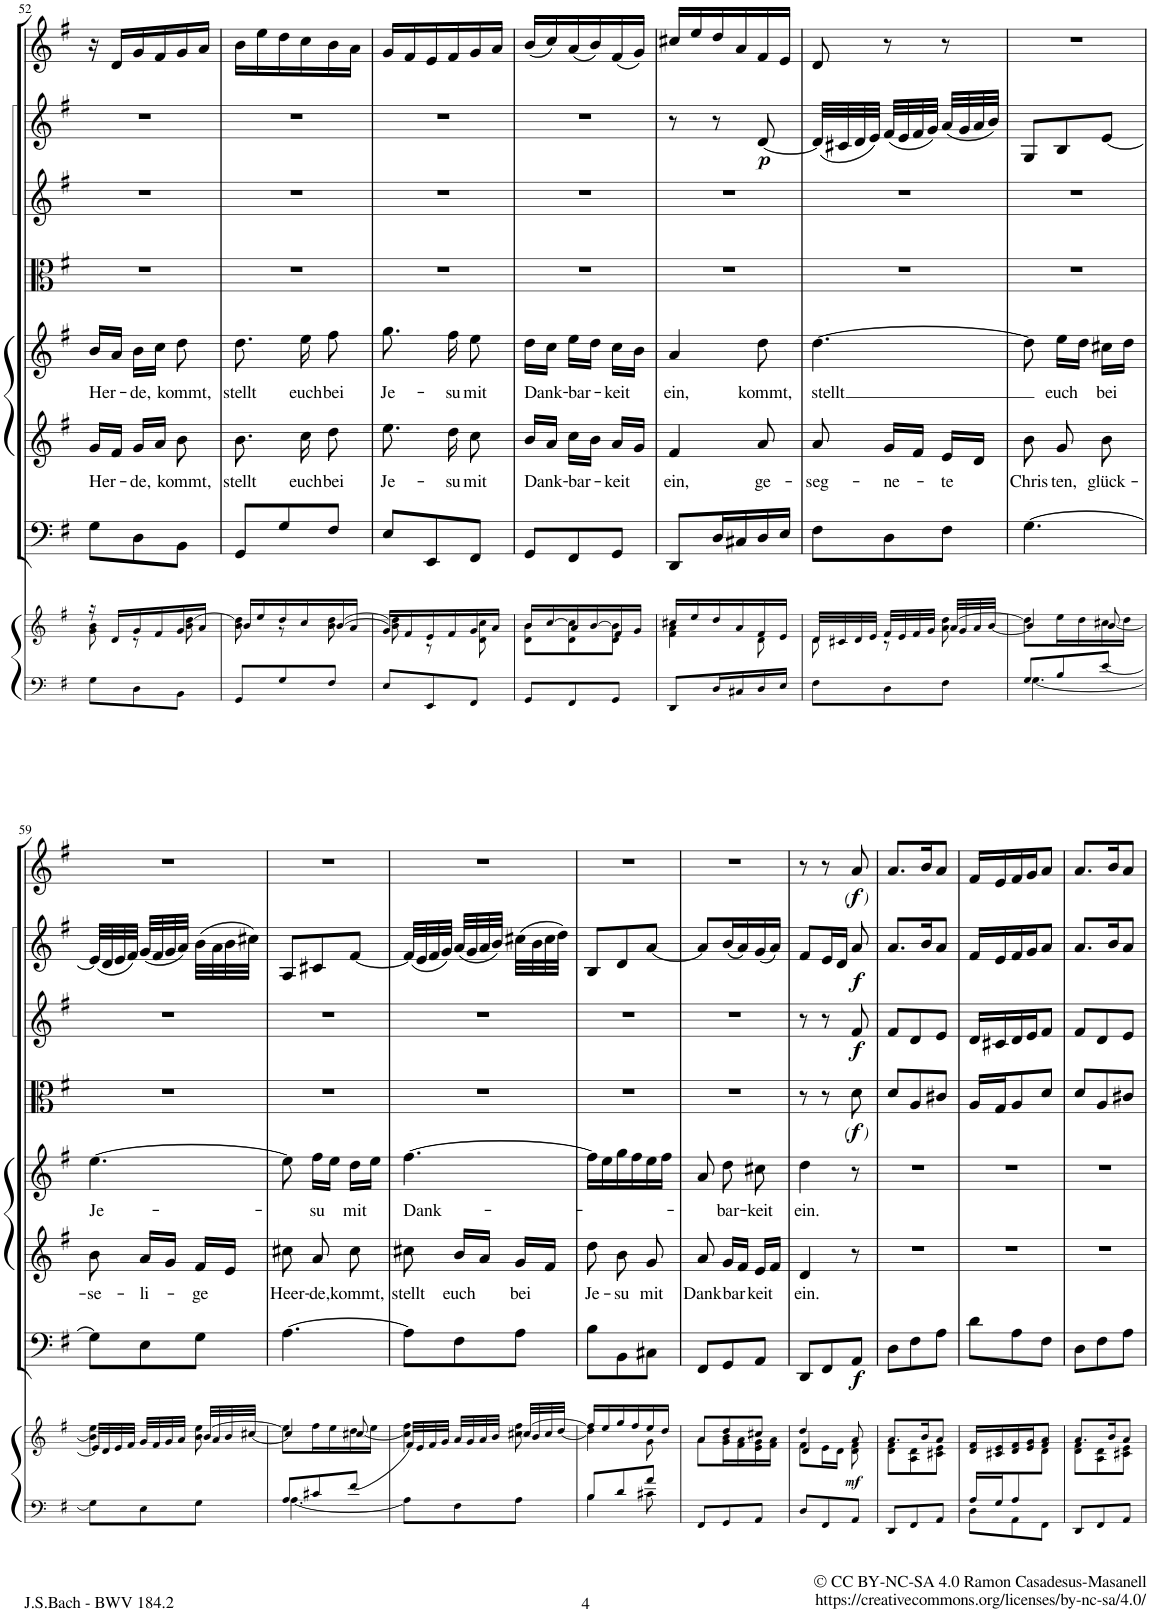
**kern	**kern	**dynam	**kern	**dynam	**kern	**text	**kern	**text	**kern	**dynam	**kern	**dynam	**kern	**dynam	**kern	**dynam
*part8	*part8	*part8	*part7	*part7	*part6	*part6	*part5	*part5	*part4	*part4	*part3	*part3	*part2	*part2	*part1	*part1
*staff9	*staff8	*staff8/9	*staff7	*staff7	*staff6	*staff6	*staff5	*staff5	*staff4	*staff4	*staff3	*staff3	*staff2	*staff2	*staff1	*staff1
*I"Piano reduction	*	*	*I"Continuo	*	*I"Alto	*	*I"Soprano	*	*I"Viola	*	*I"Violino II	*	*I"Violino I	*	*I"Flauto traverso I.II.	*
*I'Pno	*	*	*	*	*	*	*	*	*I'Vla	*	*I'Vln	*	*I'Vln	*	*I'Fl	*
!!LO:PB:g=z
*clefF4	*clefG2	*	*clefF4	*	*clefG2	*	*clefG2	*	*clefC3	*	*clefG2	*	*clefG2	*	*clefG2	*
*k[f#]	*k[f#]	*	*k[f#]	*	*k[f#]	*	*k[f#]	*	*k[f#]	*	*k[f#]	*	*k[f#]	*	*k[f#]	*
*M3/8	*M3/8	*	*M3/8	*	*M3/8	*	*M3/8	*	*M3/8	*	*M3/8	*	*M3/8	*	*M3/8	*
=52	=52	=52	=52	=52	=52	=52	=52	=52	=52	=52	=52	=52	=52	=52	=52	=52
*	*^	*	*	*	*	*	*	*	*	*	*	*	*	*	*	*
!	!	!	!	!	!	!	!LO:LY:b	!	!LO:LY:b	!	!	!	!	!	!	!	!
8G\L	16r	8g\ 8b\	.	8G\L	.	16g/LL	Her-	16b/LL	Her-	4.r	.	4.r	.	4.r	.	16r	.
.	16d/LL	.	.	.	.	16f#/JJ	.	16a/JJ	.	.	.	.	.	.	.	16d/LL	.
!	!	!	!	!	!	!	!LO:LY:b	!	!LO:LY:b	!	!	!	!	!	!	!	!
8D\	16g/	8r	.	8D\	.	16g/LL	-de,	16b\LL	-de,	.	.	.	.	.	.	16g/	.
.	16f#/	.	.	.	.	16a/JJ	.	16cc\JJ	.	.	.	.	.	.	.	16f#/	.
!	!	!	!	!	!	!	!LO:LY:b	!	!LO:LY:b	!	!	!	!	!	!	!	!
8BB\J	16g/	8b\ [>8dd\	.	8BB\J	.	8b\	kommt,	8dd\	kommt,	.	.	.	.	.	.	16g/	.
.	16a/JJ	.	.	.	.	.	.	.	.	.	.	.	.	.	.	16a/JJ	.
=53	=53	=53	=53	=53	=53	=53	=53	=53	=53	=53	=53	=53	=53	=53	=53	=53	=53
!	!	!	!	!	!	!	!LO:LY:b	!	!LO:LY:b	!	!	!	!	!	!	!	!
8GG/L	16b/LL	8b\ 8dd\]	.	8GG/L	.	8.b\	stellt	8.dd\	stellt	4.r	.	4.r	.	4.r	.	16b\LL	.
.	16ee/	.	.	.	.	.	.	.	.	.	.	.	.	.	.	16ee\	.
8G/	16dd/	8r	.	8G/	.	.	.	.	.	.	.	.	.	.	.	16dd\	.
!	!	!	!	!	!	!	!LO:LY:b	!	!LO:LY:b	!	!	!	!	!	!	!	!
.	16cc/	.	.	.	.	16cc\	euch	16ee\	euch	.	.	.	.	.	.	16cc\	.
!	!	!	!	!	!	!	!LO:LY:b	!	!LO:LY:b	!	!	!	!	!	!	!	!
8F#/J	16b/	[>8b\ [>8dd\	.	8F#/J	.	8dd\	bei	8ff#\	bei	.	.	.	.	.	.	16b\	.
.	16a/JJ	.	.	.	.	.	.	.	.	.	.	.	.	.	.	16a\JJ	.
=54	=54	=54	=54	=54	=54	=54	=54	=54	=54	=54	=54	=54	=54	=54	=54	=54	=54
!	!	!	!	!	!	!	!LO:LY:b	!	!LO:LY:b	!	!	!	!	!	!	!	!
8E/L	16g/LL	8b\] 8dd\]	.	8E/L	.	8.ee\	Je-	8.gg\	Je-	4.r	.	4.r	.	4.r	.	16g/LL	.
.	16f#/	.	.	.	.	.	.	.	.	.	.	.	.	.	.	16f#/	.
8EE/	16e/	8r	.	8EE/	.	.	.	.	.	.	.	.	.	.	.	16e/	.
!	!	!	!	!	!	!	!LO:LY:b	!	!LO:LY:b	!	!	!	!	!	!	!	!
.	16f#/	.	.	.	.	16dd\	-su	16ff#\	-su	.	.	.	.	.	.	16f#/	.
!	!	!	!	!	!	!	!LO:LY:b	!	!LO:LY:b	!	!	!	!	!	!	!	!
8FF#/J	16g/	8d\ 8cc\	.	8FF#/J	.	8cc\	mit	8ee\	mit	.	.	.	.	.	.	16g/	.
.	16a/JJ	.	.	.	.	.	.	.	.	.	.	.	.	.	.	16a/JJ	.
=55	=55	=55	=55	=55	=55	=55	=55	=55	=55	=55	=55	=55	=55	=55	=55	=55	=55
!	!	!	!	!	!	!	!LO:LY:b	!	!LO:LY:b	!	!	!	!	!	!	!	!
8GG/L	16b/LL	8d\ 8b\L	.	8GG/L	.	16b/LL	Dank-	16dd\LL	Dank-	4.r	.	4.r	.	4.r	.	(16b/LL	.
.	[16cc/	.	.	.	.	16a/JJ	.	16cc\JJ	.	.	.	.	.	.	.	16cc/)	.
!	!	!	!	!	!	!	!LO:LY:b	!	!LO:LY:b	!	!	!	!	!	!	!	!
8FF#/	16a/	8d\ 8cc\]	.	8FF#/	.	16cc\LL	-bar-	16ee\LL	-bar-	.	.	.	.	.	.	(16a/	.
.	[16b/	.	.	.	.	16b\JJ	.	16dd\JJ	.	.	.	.	.	.	.	16b/)	.
!	!	!	!	!	!	!	!LO:LY:b	!	!LO:LY:b	!	!	!	!	!	!	!	!
8GG/J	16f#/	8d\ 8b\]J	.	8GG/J	.	16a/LL	-keit	16cc\LL	-keit	.	.	.	.	.	.	(16f#/	.
.	16g/JJ	.	.	.	.	16g/JJ	.	16b\JJ	.	.	.	.	.	.	.	16g/JJ)	.
=56	=56	=56	=56	=56	=56	=56	=56	=56	=56	=56	=56	=56	=56	=56	=56	=56	=56
!	!	!	!	!	!	!	!LO:LY:b	!	!LO:LY:b	!	!	!	!	!	!	!	!
8DD/L	16cc#X/LL	4f#\ 4a\	.	8DD/L	.	4f#/	ein,	4a/	ein,	4.r	.	4.r	.	8r	.	16cc#X/LL	.
.	16ee/	.	.	.	.	.	.	.	.	.	.	.	.	.	.	16ee/	.
16D/L	16dd/	.	.	16D/L	.	.	.	.	.	.	.	.	.	8r	.	16dd/	.
16C#X/	16a/	.	.	16C#X/	.	.	.	.	.	.	.	.	.	.	.	16a/	.
!	!	!	!	!	!	!	!LO:LY:b	!	!LO:LY:b	!	!	!	!	!	!LO:DY:b	!	!
16D/	16f#/	8d\	.	16D/	.	8a/	ge-	8dd\	kommt,	.	.	.	.	[8d/	p	16f#/	.
16E/JJ	16e/JJ	.	.	16E/JJ	.	.	.	.	.	.	.	.	.	.	.	16e/JJ	.
=57	=57	=57	=57	=57	=57	=57	=57	=57	=57	=57	=57	=57	=57	=57	=57	=57	=57
!	!	!	!	!	!	!	!LO:LY:b	!	!LO:LY:b	!	!	!	!	!	!	!	!
8F#\L	32d/LLL	8d\	.	8F#\L	.	8a/	-seg-	[4.dd\	stellt	4.r	.	4.r	.	(32d/LLL]	.	8d/	.
.	32c#X/	.	.	.	.	.	.	.	.	.	.	.	.	32c#X/	.	.	.
.	32d/	.	.	.	.	.	.	.	.	.	.	.	.	32d/	.	.	.
.	32e/JJJ	.	.	.	.	.	.	.	.	.	.	.	.	32e/JJJ)	.	.	.
!	!	!	!	!	!	!	!LO:LY:b	!	!	!	!	!	!	!	!	!	!
8D\	32f#/LLL	8r	.	8D\	.	16g/LL	-ne-	.	.	.	.	.	.	(32f#/LLL	.	8r	.
.	32e/	.	.	.	.	.	.	.	.	.	.	.	.	32e/	.	.	.
.	32f#/	.	.	.	.	16f#/JJ	.	.	.	.	.	.	.	32f#/	.	.	.
.	32g/JJJ	.	.	.	.	.	.	.	.	.	.	.	.	32g/JJJ)	.	.	.
!	!	!	!	!	!	!	!LO:LY:b	!	!	!	!	!	!	!	!	!	!
8F#\J	32a/LLL	8a\ [>8dd\	.	8F#\J	.	16e/LL	-te	.	.	.	.	.	.	(32a/LLL	.	8r	.
.	32g/	.	.	.	.	.	.	.	.	.	.	.	.	32g/	.	.	.
.	32a/	.	.	.	.	16d/JJ	.	.	.	.	.	.	.	32a/	.	.	.
.	[<32b/JJJ	.	.	.	.	.	.	.	.	.	.	.	.	32b/JJJ)	.	.	.
=58	=58	=58	=58	=58	=58	=58	=58	=58	=58	=58	=58	=58	=58	=58	=58	=58	=58
*^	*	*	*	*	*	*	*	*	*	*	*	*	*	*	*	*	*
!	!	!	!	!	!	!	!	!LO:LY:b	!	!	!	!	!	!	!	!	!	!
8G/L	[4.G\	4b/]	8dd\L]	.	[4.G\	.	8b\	Chris-	8dd\]	.	4.r	.	4.r	.	8G/L	.	4.r	.
!	!	!	!	!	!	!	!	!LO:LY:b	!	!LO:LY:b	!	!	!	!	!	!	!	!
8B/	.	.	16ee\L	.	.	.	8g/	-ten,	16ee\LL	euch	.	.	.	.	8B/	.	.	.
.	.	.	16dd\	.	.	.	.	.	16dd\JJ	.	.	.	.	.	.	.	.	.
!	!	!	!	!	!	!	!	!LO:LY:b	!	!LO:LY:b	!	!	!	!	!	!	!	!
[<8e/J	.	[<8b/	16cc#X\	.	.	.	8b\	glück-	16cc#X\LL	bei	.	.	.	.	[8e/J	.	.	.
.	.	.	16dd\JJ	.	.	.	.	.	16dd\JJ	.	.	.	.	.	.	.	.	.
*v	*v	*	*	*	*	*	*	*	*	*	*	*	*	*	*	*	*	*
!!LO:LB:g=z
=59	=59	=59	=59	=59	=59	=59	=59	=59	=59	=59	=59	=59	=59	=59	=59	=59	=59
!	!	!	!	!	!	!	!LO:LY:b	!	!LO:LY:b	!	!	!	!	!	!	!	!
8G\L]	32e/LLL]	4b\] 4ee\	.	8G\L]	.	8b\	-se-	[4.ee\	Je-	4.r	.	4.r	.	(32e/LLL]	.	4.r	.
.	32d/	.	.	.	.	.	.	.	.	.	.	.	.	32d/	.	.	.
.	32e/	.	.	.	.	.	.	.	.	.	.	.	.	32e/	.	.	.
.	32f#/JJJ	.	.	.	.	.	.	.	.	.	.	.	.	32f#/JJJ)	.	.	.
!	!	!	!	!	!	!	!LO:LY:b	!	!	!	!	!	!	!	!	!	!
8E\	32g/LLL	.	.	8E\	.	16a/LL	-li-	.	.	.	.	.	.	(32g/LLL	.	.	.
.	32f#/	.	.	.	.	.	.	.	.	.	.	.	.	32f#/	.	.	.
.	32g/	.	.	.	.	16g/JJ	.	.	.	.	.	.	.	32g/	.	.	.
.	32a/JJJ	.	.	.	.	.	.	.	.	.	.	.	.	32a/JJJ)	.	.	.
!	!	!	!	!	!	!	!LO:LY:b	!	!	!	!	!	!	!	!	!	!
8G\J	32b/LLL	8b\ [>8ee\	.	8G\J	.	16f#/LL	-ge	.	.	.	.	.	.	(32b\LLL	.	.	.
.	32a/	.	.	.	.	.	.	.	.	.	.	.	.	32a\	.	.	.
.	32b/	.	.	.	.	16e/JJ	.	.	.	.	.	.	.	32b\	.	.	.
.	[<32cc#X/JJJ	.	.	.	.	.	.	.	.	.	.	.	.	32cc#X\JJJ)	.	.	.
=60	=60	=60	=60	=60	=60	=60	=60	=60	=60	=60	=60	=60	=60	=60	=60	=60	=60
*^	*	*	*	*	*	*	*	*	*	*	*	*	*	*	*	*	*
!	!	!	!	!	!	!	!	!LO:LY:b	!	!	!	!	!	!	!	!	!	!
8A/L	[4.A\	4cc#/]	8ee\L]	.	[4.A\	.	8cc#X\	Heer-	8ee\]	.	4.r	.	4.r	.	8A/L	.	4.r	.
!	!	!	!	!	!	!	!	!LO:LY:b	!	!LO:LY:b	!	!	!	!	!	!	!	!
8c#X/	.	.	16ff#\L	.	.	.	8a/	-de,	16ff#\LL	-su	.	.	.	.	8c#X/	.	.	.
.	.	.	16ee\	.	.	.	.	.	16ee\JJ	.	.	.	.	.	.	.	.	.
!	!	!	!	!	!	!	!	!LO:LY:b	!	!LO:LY:b	!	!	!	!	!	!	!	!
[<8f#/J	.	[<8cc#X/	16dd\	.	.	.	8cc#\	kommt,	16dd\LL	mit	.	.	.	.	[8f#/J	.	.	.
.	.	.	16ee\JJ	.	.	.	.	.	16ee\JJ	.	.	.	.	.	.	.	.	.
*v	*v	*	*	*	*	*	*	*	*	*	*	*	*	*	*	*	*	*
=61	=61	=61	=61	=61	=61	=61	=61	=61	=61	=61	=61	=61	=61	=61	=61	=61	=61
!	!	!	!	!	!	!	!LO:LY:b	!	!LO:LY:b	!	!	!	!	!	!	!	!
8A\L]	32f#/LLL]	4cc#\] 4ff#\	.	8A\L]	.	8cc#X\	stellt	[4.ff#\	Dank-	4.r	.	4.r	.	(32f#/LLL]	.	4.r	.
.	32e/	.	.	.	.	.	.	.	.	.	.	.	.	32e/	.	.	.
.	32f#/	.	.	.	.	.	.	.	.	.	.	.	.	32f#/	.	.	.
.	32g/JJJ	.	.	.	.	.	.	.	.	.	.	.	.	32g/JJJ)	.	.	.
!	!	!	!	!	!	!	!LO:LY:b	!	!	!	!	!	!	!	!	!	!
8F#\	32a/LLL	.	.	8F#\	.	16b/LL	euch	.	.	.	.	.	.	(32a/LLL	.	.	.
.	32g/	.	.	.	.	.	.	.	.	.	.	.	.	32g/	.	.	.
.	32a/	.	.	.	.	16a/JJ	.	.	.	.	.	.	.	32a/	.	.	.
.	32b/JJJ	.	.	.	.	.	.	.	.	.	.	.	.	32b/JJJ)	.	.	.
!	!	!	!	!	!	!	!LO:LY:b	!	!	!	!	!	!	!	!	!	!
8A\J	32cc#X/LLL	8cc#\ [>8ff#\	.	8A\J	.	16g/LL	bei	.	.	.	.	.	.	(32cc#X\LLL	.	.	.
.	32b/	.	.	.	.	.	.	.	.	.	.	.	.	32b\	.	.	.
.	32cc#/	.	.	.	.	16f#/JJ	.	.	.	.	.	.	.	32cc#\	.	.	.
.	[<32dd/JJJ	.	.	.	.	.	.	.	.	.	.	.	.	32dd\JJJ)	.	.	.
=62	=62	=62	=62	=62	=62	=62	=62	=62	=62	=62	=62	=62	=62	=62	=62	=62	=62
*^	*	*	*	*	*	*	*	*	*	*	*	*	*	*	*	*	*
!	!	!	!	!	!	!	!	!LO:LY:b	!	!	!	!	!	!	!	!	!	!
8B/L	4B\	16ff#/LL]	4dd\]	.	8B\L	.	8dd\	Je-	16ff#\LL]	.	4.r	.	4.r	.	8B/L	.	4.r	.
.	.	16ee/	.	.	.	.	.	.	16ee\	.	.	.	.	.	.	.	.	.
!	!	!	!	!	!	!	!	!LO:LY:b	!	!	!	!	!	!	!	!	!	!
8d/	.	16gg/	.	.	8BB\	.	8b\	-su	16gg\	.	.	.	.	.	8d/	.	.	.
.	.	16ff#/	.	.	.	.	.	.	16ff#\	.	.	.	.	.	.	.	.	.
!	!	!	!	!	!	!	!	!LO:LY:b	!	!	!	!	!	!	!	!	!	!
8a/J	8c#X\	16ee/	8g\	.	8C#X\J	.	8g/	mit	16ee\	.	.	.	.	.	[8a/J	.	.	.
.	.	16dd/JJ	.	.	.	.	.	.	16ff#\JJ	.	.	.	.	.	.	.	.	.
*v	*v	*	*	*	*	*	*	*	*	*	*	*	*	*	*	*	*	*
=63	=63	=63	=63	=63	=63	=63	=63	=63	=63	=63	=63	=63	=63	=63	=63	=63	=63
!	!	!	!	!	!	!	!LO:LY:b	!	!	!	!	!	!	!	!	!	!
8FF#/L	8a/L	8a\L	.	8FF#/L	.	8a/	Dank-	8a/	.	4.r	.	4.r	.	8a/L]	.	4.r	.
!	!	!	!	!	!	!	!LO:LY:b	!	!LO:LY:b	!	!	!	!	!	!	!	!
8GG/	8dd/	16g\ 16b\L	.	8GG/	.	16g/LL	-bar-	8dd\	-bar-	.	.	.	.	(16b/L	.	.	.
.	.	16f#\ 16a\	.	.	.	16f#/JJ	.	.	.	.	.	.	.	16a/)	.	.	.
!	!	!	!	!	!	!	!LO:LY:b	!	!LO:LY:b	!	!	!	!	!	!	!	!
8AA/J	8cc#X/J	16e\ 16g\	.	8AA/J	.	16e/LL	-keit	8cc#X\	-keit	.	.	.	.	(16g/	.	.	.
.	.	16f#\ 16a\JJ	.	.	.	16f#/JJ	.	.	.	.	.	.	.	16a/JJ)	.	.	.
=64	=64	=64	=64	=64	=64	=64	=64	=64	=64	=64	=64	=64	=64	=64	=64	=64	=64
*	*	*^	*	*	*	*	*	*	*	*	*	*	*	*	*	*	*
!	!	!	!	!	!	!	!	!LO:LY:b	!	!LO:LY:b	!	!	!	!	!	!	!	!
8D/L	4dd/	8f#\L	4d/	.	8DD/L	.	4d/	ein.	4dd\	ein.	8r	.	8r	.	8f#/L	.	8r	.
8FF#/	.	16e\L	.	.	8FF#/	.	.	.	.	.	8r	.	8r	.	16e/L	.	8r	.
.	.	16d\JJ	.	.	.	.	.	.	.	.	.	.	.	.	16d/JJ	.	.	.
!	!	!	!	!LO:DY:b	!	!LO:DY:b	!	!	!	!	!	!LO:DY:b	!	!	!	!	!	!
!	!	!	!	!	!	!	!	!	!	!	!	!LO:DY:n=1:b	!	!	!	!	!	!
!	!	!	!	!	!	!	!	!	!	!	!	!LO:DY:n=2:b	!	!LO:DY:b	!	!LO:DY:b	!	!LO:DY:b
!	!	!	!	!	!	!	!	!	!	!	!	!	!	!	!	!	!	!LO:DY:n=1:b
!	!	!	!	!	!	!	!	!	!	!	!	!	!	!	!	!	!	!LO:DY:n=2:b
8AA/J	8a/	8d\ 8f#\	8ryy	mf	8AA/J	f	8r	.	8r	.	8d\	other-dynamics f other-dynamics	8f#/	f	8a/	f	8a/	other-dynamics f other-dynamics
*	*	*v	*v	*	*	*	*	*	*	*	*	*	*	*	*	*	*	*
=65	=65	=65	=65	=65	=65	=65	=65	=65	=65	=65	=65	=65	=65	=65	=65	=65	=65
8DD/L	8.a/L	8d\ 8f#\L	.	8D\L	.	4.r	.	4.r	.	8d/L	.	8f#/L	.	8.a/L	.	8.a/L	.
8FF#/	.	8A\ 8d\	.	8F#\	.	.	.	.	.	8A/	.	8d/	.	.	.	.	.
.	16b/K	.	.	.	.	.	.	.	.	.	.	.	.	16b/K	.	16b/K	.
8AA/J	8a/J	8c#X\ 8e\J	.	8A\J	.	.	.	.	.	8c#X/J	.	8e/J	.	8a/J	.	8a/J	.
=66	=66	=66	=66	=66	=66	=66	=66	=66	=66	=66	=66	=66	=66	=66	=66	=66	=66
*^	*	*	*	*	*	*	*	*	*	*	*	*	*	*	*	*	*
16A/LL	8D\L	16d/ 16f#/LL	4ryy	.	8d\L	.	4.r	.	4.r	.	16A/LL	.	16d/LL	.	16f#/LL	.	16f#/LL	.
16G/J	.	16c#X/ 16e/	.	.	.	.	.	.	.	.	16G/J	.	16c#X/	.	16e/	.	16e/	.
8A/	8AA\	16d/ 16f#/	.	.	8A\	.	.	.	.	.	8A/	.	16d/	.	16f#/	.	16f#/	.
.	.	16e/ 16g/J	.	.	.	.	.	.	.	.	.	.	16e/J	.	16g/J	.	16g/J	.
8ryy	8FF#\J	8f#/ 8a/J	8d\J	.	8F#\J	.	.	.	.	.	8d/J	.	8f#/J	.	8a/J	.	8a/J	.
*v	*v	*	*	*	*	*	*	*	*	*	*	*	*	*	*	*	*	*
=67	=67	=67	=67	=67	=67	=67	=67	=67	=67	=67	=67	=67	=67	=67	=67	=67	=67
8DD/L	8.a/L	8d\ 8f#\L	.	8D\L	.	4.r	.	4.r	.	8d/L	.	8f#/L	.	8.a/L	.	8.a/L	.
8FF#/	.	8A\ 8d\	.	8F#\	.	.	.	.	.	8A/	.	8d/	.	.	.	.	.
.	16b/K	.	.	.	.	.	.	.	.	.	.	.	.	16b/K	.	16b/K	.
8AA/J	8a/J	8c#X\ 8e\J	.	8A\J	.	.	.	.	.	8c#X/J	.	8e/J	.	8a/J	.	8a/J	.
*	*v	*v	*	*	*	*	*	*	*	*	*	*	*	*	*	*	*
=	=	=	=	=	=	=	=	=	=	=	=	=	=	=	=	=
*-	*-	*-	*-	*-	*-	*-	*-	*-	*-	*-	*-	*-	*-	*-	*-	*-
